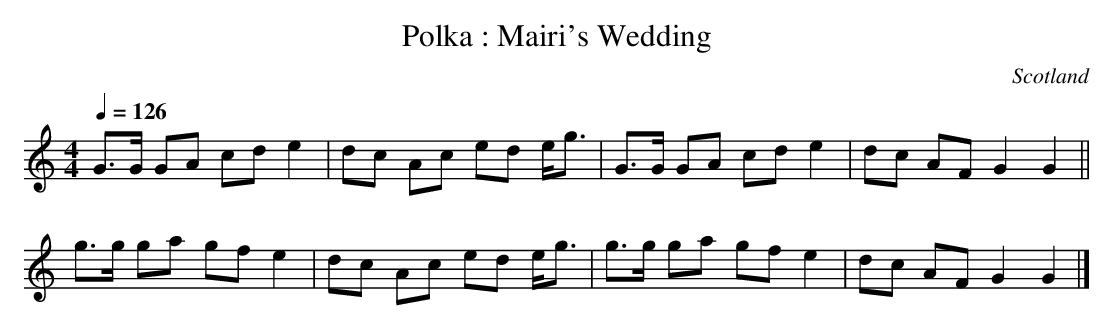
X:1
T:Polka : Mairi's Wedding
O:Scotland
M:4/4
Q:1/4=126
K:Cmaj
G>G GA cd e2|dc Ac ed e<g|G>G GA cd e2|dc AF G2 G2||
g>g ga gf e2|dc Ac ed e<g|g>g ga gf e2|dc AF G2 G2|]
